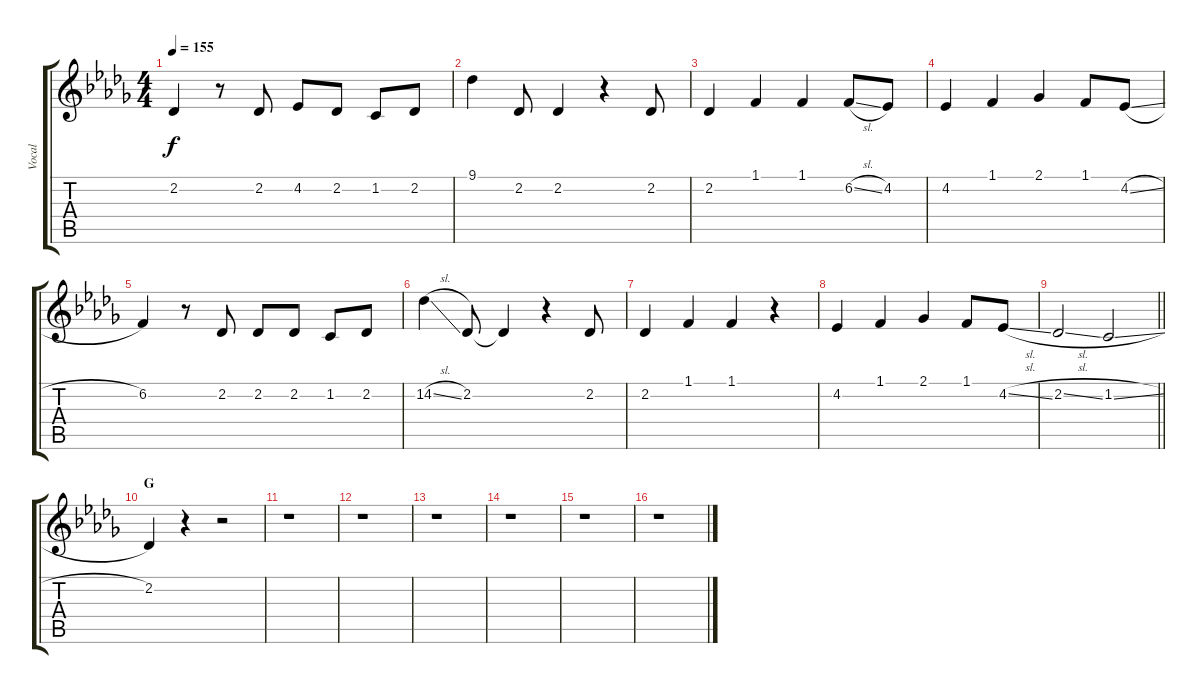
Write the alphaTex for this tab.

\track ("Vocal" "Vocal") {instrument flute}
\staff {score tabs}
\tuning (E4 B3 G3 D3 A2 E2) {hide}
\ts (4 4)
\tempo 155
\clef g2
\ks db
2.2.4{dy f} r.8 2.2.8 4.2.8 2.2.8 1.2.8 2.2.8 |
9.1.4 2.2.8 2.2.4 r.4 2.2.8 |
2.2.4 1.1.4 1.1.4 6.2{sl}.8 4.2.8 |
4.2.4 1.1.4 2.1.4 1.1.8 4.2{sl}.8 |
6.2.4 r.8 2.2.8 2.2.8 2.2.8 1.2.8 2.2.8 |
14.2{sl}.4 2.2.8 2.2{t}.4 r.4 2.2.8 |
2.2.4 1.1.4 1.1.4 r.4 |
4.2.4 1.1.4 2.1.4 1.1.8 4.2{sl}.8 |
\barLineRight lightlight
2.2{sl}.2 1.2{sl}.2 |
\section ("" "G")
2.2.4 r.4 r.2 |
r.1 |
r.1 |
r.1 |
r.1 |
r.1 |
r.1
